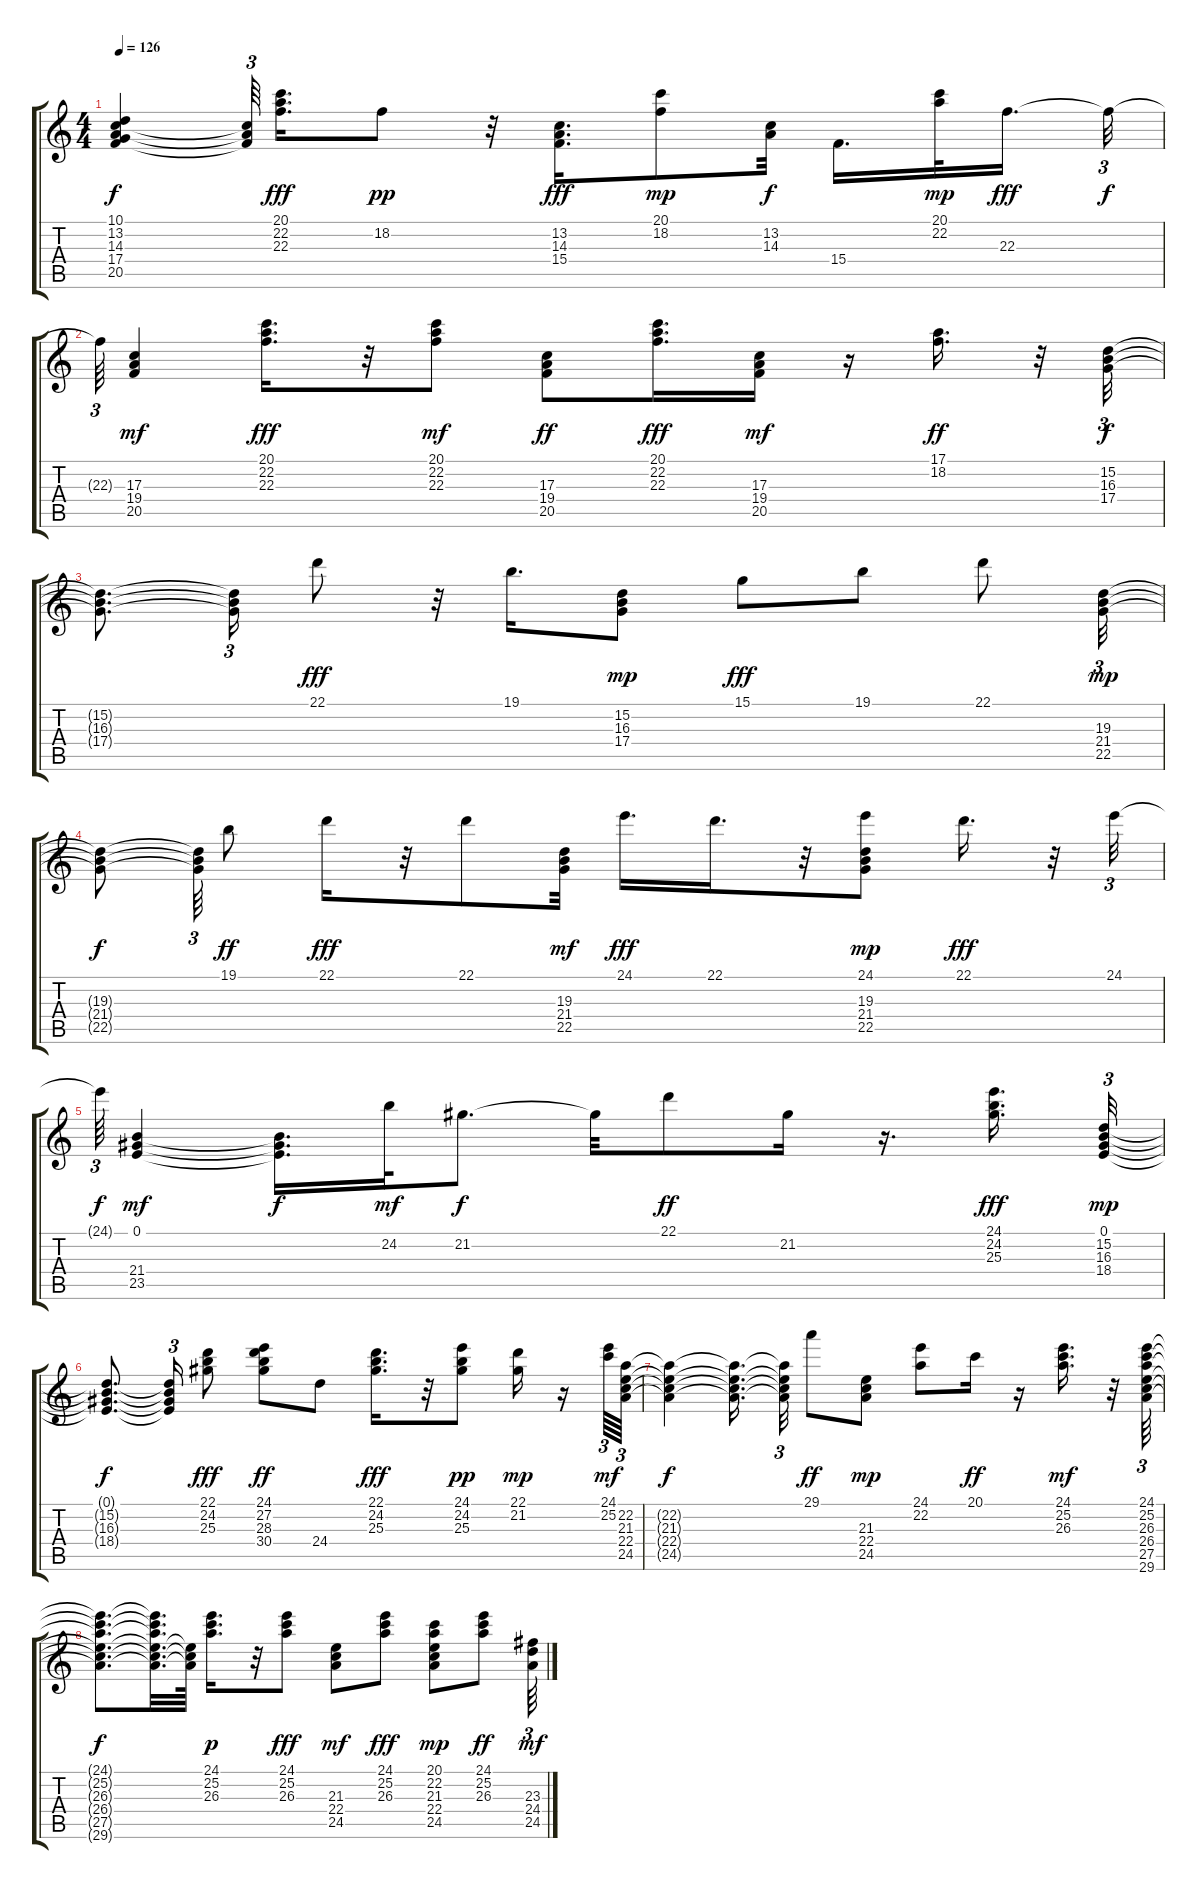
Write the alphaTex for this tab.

\track "" {instrument rockorgan}
\staff {score tabs}
\tuning (E4 B3 G3 D3 A2 E2) {hide}
\ts (4 4)
\tempo 126
\clef g2
\ks c
(10.1{t} 13.2{t} 14.3{t} 17.4{t} 20.5{t}).4{dy f} (13.2{t} 14.3{t} 20.5{t}).64{tu (3 2)} (20.1 22.2 22.3).16{d dy fff} 18.2.8{dy pp} r.32 (13.2 14.3 15.4).16{d dy fff} (20.1 18.2).8{dy mp} (13.2 14.3).32{dy f} 15.4.16{d} (20.1 22.2).32{dy mp} 22.3.16{d dy fff} 22.3{t}.32{tu (3 2) dy f} |
22.3{t}.64{tu (3 2)} (17.3 19.4 20.5).4{dy mf} (20.1 22.2 22.3).16{d dy fff} r.32 (20.1 22.2 22.3).8{dy mf} (17.3 19.4 20.5).8{dy ff} (20.1 22.2 22.3).16{d dy fff} (17.3 19.4 20.5).16{dy mf} r.16 (17.1 18.2).16{d dy ff} r.32 (15.2 16.3 17.4).32{tu (3 2) dy f} |
(15.2{t} 16.3{t} 17.4{t}).8{d} (15.2{t} 16.3{t} 17.4{t}).16{tu (3 2)} 22.1.8{dy fff} r.32 19.1.16{d} (15.2 16.3 17.4).8{dy mp} 15.1.8{dy fff} 19.1.8 22.1.8 (19.3 21.4 22.5).32{tu (3 2) dy mp} |
(19.3{t} 21.4{t} 22.5{t}).8{dy f} (19.3{t} 21.4{t} 22.5{t}).64{tu (3 2)} 19.1.8{dy ff} 22.1.16{dy fff} r.32 22.1.8 (19.3 21.4 22.5).32{dy mf} 24.1.16{d dy fff} 22.1.16{d} r.32 (24.1 19.3 21.4 22.5).8{dy mp} 22.1.16{d dy fff} r.32 24.1.32{tu (3 2)} |
24.1{t}.64{tu (3 2) dy f} (0.1 21.4 23.5).4{dy mf} (0.1{t} 21.4{t} 23.5{t}).16{d dy f} 24.2.32{dy mf} 21.2.8{d dy f} 21.2{t}.32 22.1.8{dy ff} 21.2.16 r.16{d} (24.1 24.2 25.3).16{d dy fff} (0.1 15.2 16.3 18.4).32{tu (3 2) dy mp} |
(0.1{t} 15.2{t} 16.3{t} 18.4{t}).8{d dy f} (0.1{t} 15.2{t} 16.3{t} 18.4{t}).16{tu (3 2)} (22.1 24.2 25.3).8{dy fff} (24.1 27.2 28.3 30.4).8{dy ff} 24.4.8 (22.1 24.2 25.3).16{d dy fff} r.32 (24.1 24.2 25.3).8{dy pp} (22.1 21.2).16{dy mp} r.16 (24.1 25.2).64{tu (3 2) dy mf} (22.2 21.3 22.4 24.5).64{tu (3 2)} |
(22.2{t} 21.3{t} 22.4{t} 24.5{t}).4{dy f} (22.2{t} 21.3{t} 22.4{t} 24.5{t}).16{d} (22.2{t} 21.3{t} 22.4{t} 24.5{t}).32{tu (3 2)} 29.1.8{dy ff} (21.3 22.4 24.5).8{dy mp} (24.1 22.2).8 20.1.16{dy ff} r.16 (24.1 25.2 26.3).16{d dy mf} r.32 (24.1 25.2 26.3 26.4 27.5 29.6).64{tu (3 2)} |
(24.1{t} 25.2{t} 26.3{t} 26.4{t} 27.5{t} 29.6{t}).8{d dy f} (24.1{t} 25.2{t} 26.3{t} 26.4{t} 27.5{t} 29.6{t}).32{d} (26.4{t} 27.5{t} 29.6{t}).64 (24.1 25.2 26.3).16{d dy p} r.32 (24.1 25.2 26.3).8{dy fff} (21.3 22.4 24.5).8{dy mf} (24.1 25.2 26.3).8{dy fff} (20.1 22.2 21.3 22.4 24.5).8{dy mp} (24.1 25.2 26.3).8{dy ff} (23.3 24.4 24.5).64{tu (3 2) dy mf}
